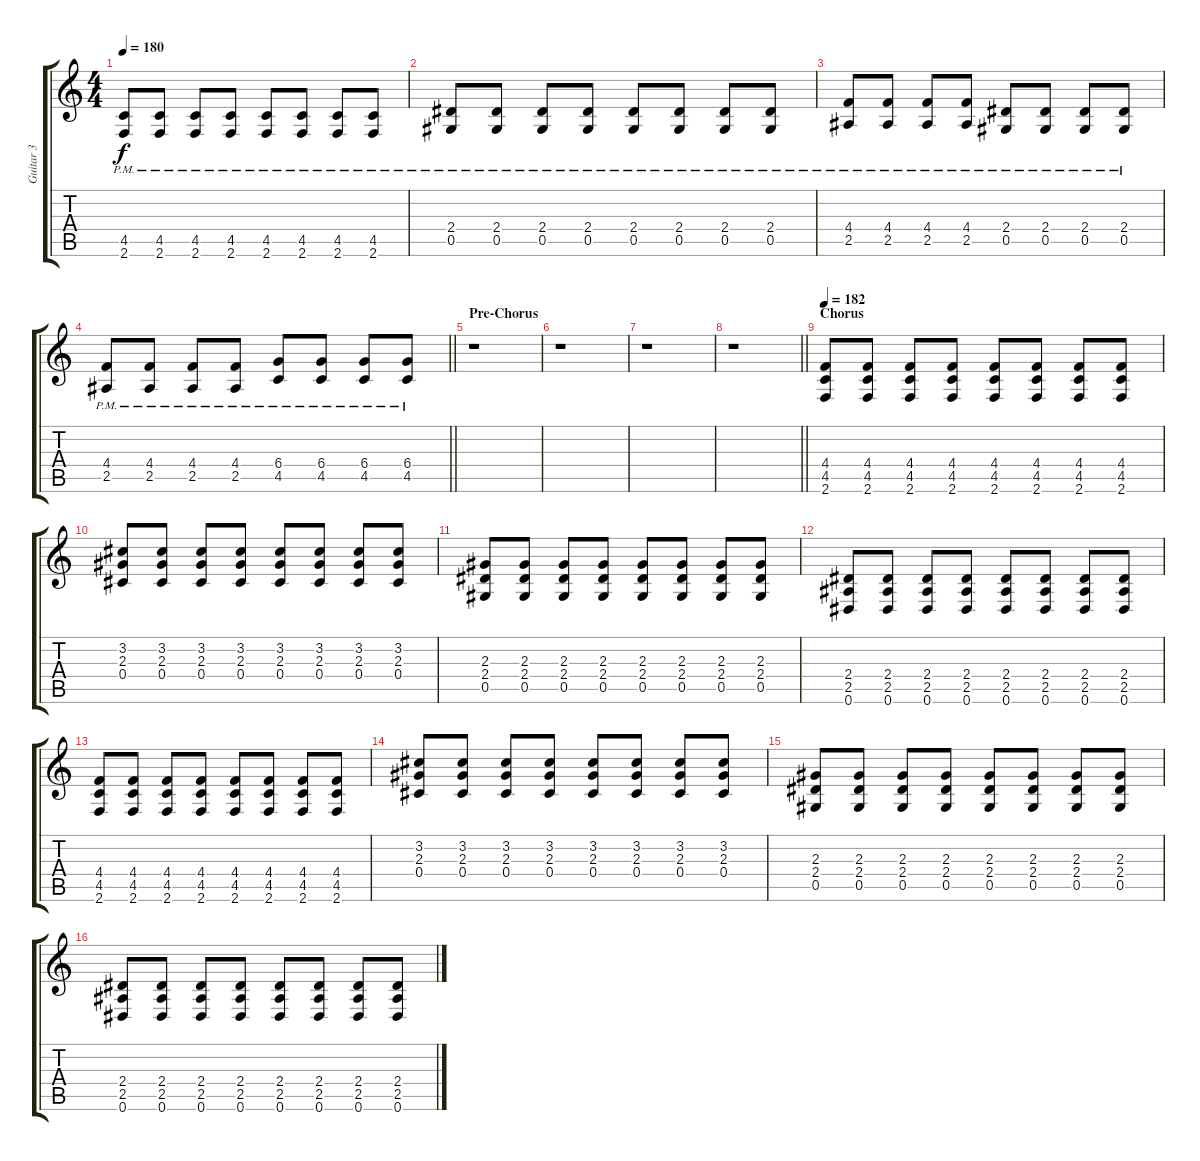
\track ("Guitar 3" "Guitar 3") {instrument distortionguitar}
\staff {score tabs}
\tuning (Eb4 Bb3 Gb3 Db3 Ab2 Eb2) {hide}
\ts (4 4)
\tempo 180
\clef g2
\ks c
(4.5{pm} 2.6{pm}).8{dy f} (4.5{pm} 2.6{pm}).8 (4.5{pm} 2.6{pm}).8 (4.5{pm} 2.6{pm}).8 (4.5{pm} 2.6{pm}).8 (4.5{pm} 2.6{pm}).8 (4.5{pm} 2.6{pm}).8 (4.5{pm} 2.6{pm}).8 |
(2.4{pm} 0.5{pm}).8 (2.4{pm} 0.5{pm}).8 (2.4{pm} 0.5{pm}).8 (2.4{pm} 0.5{pm}).8 (2.4{pm} 0.5{pm}).8 (2.4{pm} 0.5{pm}).8 (2.4{pm} 0.5{pm}).8 (2.4{pm} 0.5{pm}).8 |
(4.4{pm} 2.5{pm}).8 (4.4{pm} 2.5{pm}).8 (4.4{pm} 2.5{pm}).8 (4.4{pm} 2.5{pm}).8 (2.4{pm} 0.5{pm}).8 (2.4{pm} 0.5{pm}).8 (2.4{pm} 0.5{pm}).8 (2.4{pm} 0.5{pm}).8 |
\barLineRight lightlight
(4.4{pm} 2.5{pm}).8 (4.4{pm} 2.5{pm}).8 (4.4{pm} 2.5{pm}).8 (4.4{pm} 2.5{pm}).8 (6.4{pm} 4.5{pm}).8 (6.4{pm} 4.5{pm}).8 (6.4{pm} 4.5{pm}).8 (6.4{pm} 4.5{pm}).8 |
\section ("" "Pre-Chorus")
r.1 |
r.1 |
r.1 |
\barLineRight lightlight
r.1 |
\section ("" "Chorus")
\tempo 182
(4.4 4.5 2.6).8 (4.4 4.5 2.6).8 (4.4 4.5 2.6).8 (4.4 4.5 2.6).8 (4.4 4.5 2.6).8 (4.4 4.5 2.6).8 (4.4 4.5 2.6).8 (4.4 4.5 2.6).8 |
(3.2 2.3 0.4).8 (3.2 2.3 0.4).8 (3.2 2.3 0.4).8 (3.2 2.3 0.4).8 (3.2 2.3 0.4).8 (3.2 2.3 0.4).8 (3.2 2.3 0.4).8 (3.2 2.3 0.4).8 |
(2.3 2.4 0.5).8 (2.3 2.4 0.5).8 (2.3 2.4 0.5).8 (2.3 2.4 0.5).8 (2.3 2.4 0.5).8 (2.3 2.4 0.5).8 (2.3 2.4 0.5).8 (2.3 2.4 0.5).8 |
(2.4 2.5 0.6).8 (2.4 2.5 0.6).8 (2.4 2.5 0.6).8 (2.4 2.5 0.6).8 (2.4 2.5 0.6).8 (2.4 2.5 0.6).8 (2.4 2.5 0.6).8 (2.4 2.5 0.6).8 |
(4.4 4.5 2.6).8 (4.4 4.5 2.6).8 (4.4 4.5 2.6).8 (4.4 4.5 2.6).8 (4.4 4.5 2.6).8 (4.4 4.5 2.6).8 (4.4 4.5 2.6).8 (4.4 4.5 2.6).8 |
(3.2 2.3 0.4).8 (3.2 2.3 0.4).8 (3.2 2.3 0.4).8 (3.2 2.3 0.4).8 (3.2 2.3 0.4).8 (3.2 2.3 0.4).8 (3.2 2.3 0.4).8 (3.2 2.3 0.4).8 |
(2.3 2.4 0.5).8 (2.3 2.4 0.5).8 (2.3 2.4 0.5).8 (2.3 2.4 0.5).8 (2.3 2.4 0.5).8 (2.3 2.4 0.5).8 (2.3 2.4 0.5).8 (2.3 2.4 0.5).8 |
(2.4 2.5 0.6).8 (2.4 2.5 0.6).8 (2.4 2.5 0.6).8 (2.4 2.5 0.6).8 (2.4 2.5 0.6).8 (2.4 2.5 0.6).8 (2.4 2.5 0.6).8 (2.4 2.5 0.6).8
